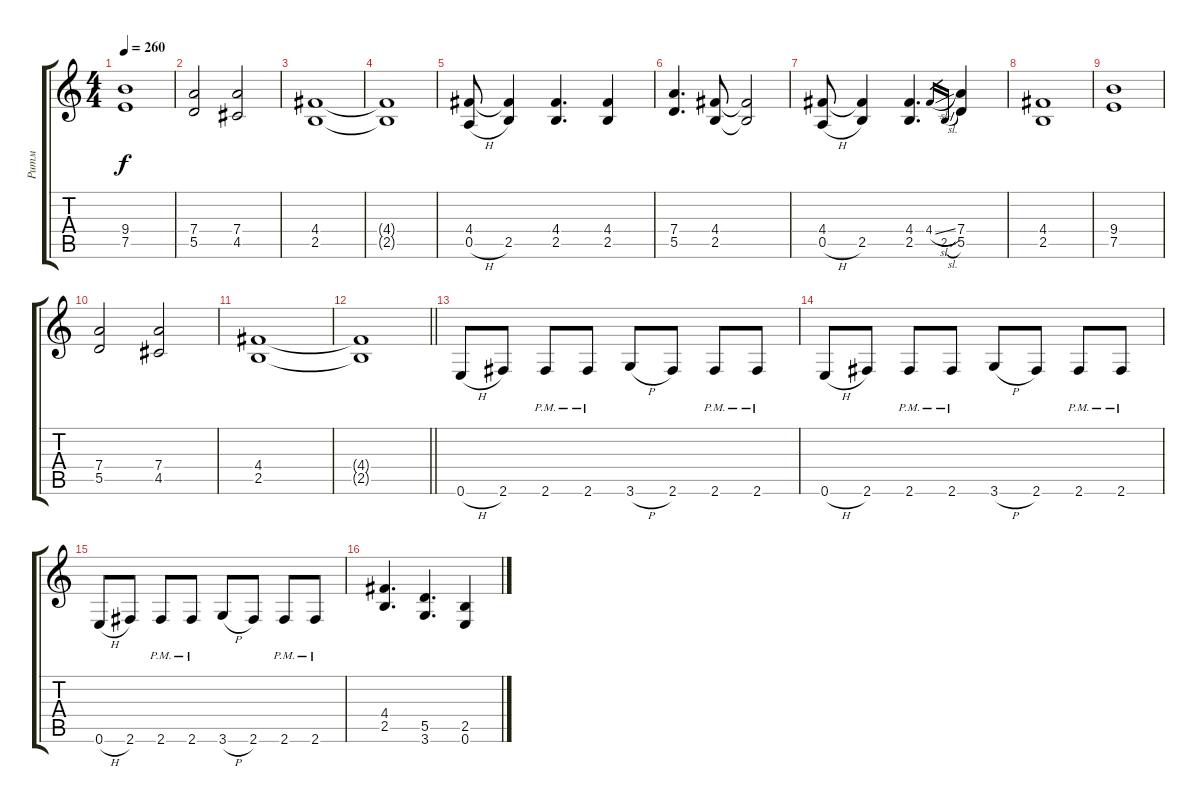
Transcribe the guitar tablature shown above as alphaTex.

\track ("Ритм" "Ритм") {instrument distortionguitar}
\staff {score tabs}
\tuning (E4 B3 G3 D3 A2 E2) {hide}
\ts (4 4)
\tempo 260
\clef g2
\ks c
(9.4 7.5).1{dy f} |
(7.4 5.5).2 (7.4 4.5).2 |
(4.4 2.5).1 |
(4.4{t} 2.5{t}).1 |
(4.4 0.5{h}).8 (4.4{t} 2.5).4 (4.4 2.5).4{d} (4.4 2.5).4 |
(7.4 5.5).4{d} (4.4 2.5).8 (4.4{t} 2.5{t}).2 |
(4.4 0.5{h}).8 (4.4{t} 2.5).4 (4.4 2.5).4{d} 4.4{sl}.16{gr} 2.5{sl}.16{gr} (7.4 5.5).4 |
(4.4 2.5).1 |
(9.4 7.5).1 |
(7.4 5.5).2 (7.4 4.5).2 |
(4.4 2.5).1 |
\barLineRight lightlight
(4.4{t} 2.5{t}).1 |
0.6{h}.8 2.6.8 2.6{pm}.8 2.6{pm}.8 3.6{h}.8 2.6.8 2.6{pm}.8 2.6{pm}.8 |
0.6{h}.8 2.6.8 2.6{pm}.8 2.6{pm}.8 3.6{h}.8 2.6.8 2.6{pm}.8 2.6{pm}.8 |
0.6{h}.8 2.6.8 2.6{pm}.8 2.6{pm}.8 3.6{h}.8 2.6.8 2.6{pm}.8 2.6{pm}.8 |
(4.4 2.5).4{d} (5.5 3.6).4{d} (2.5 0.6).4
